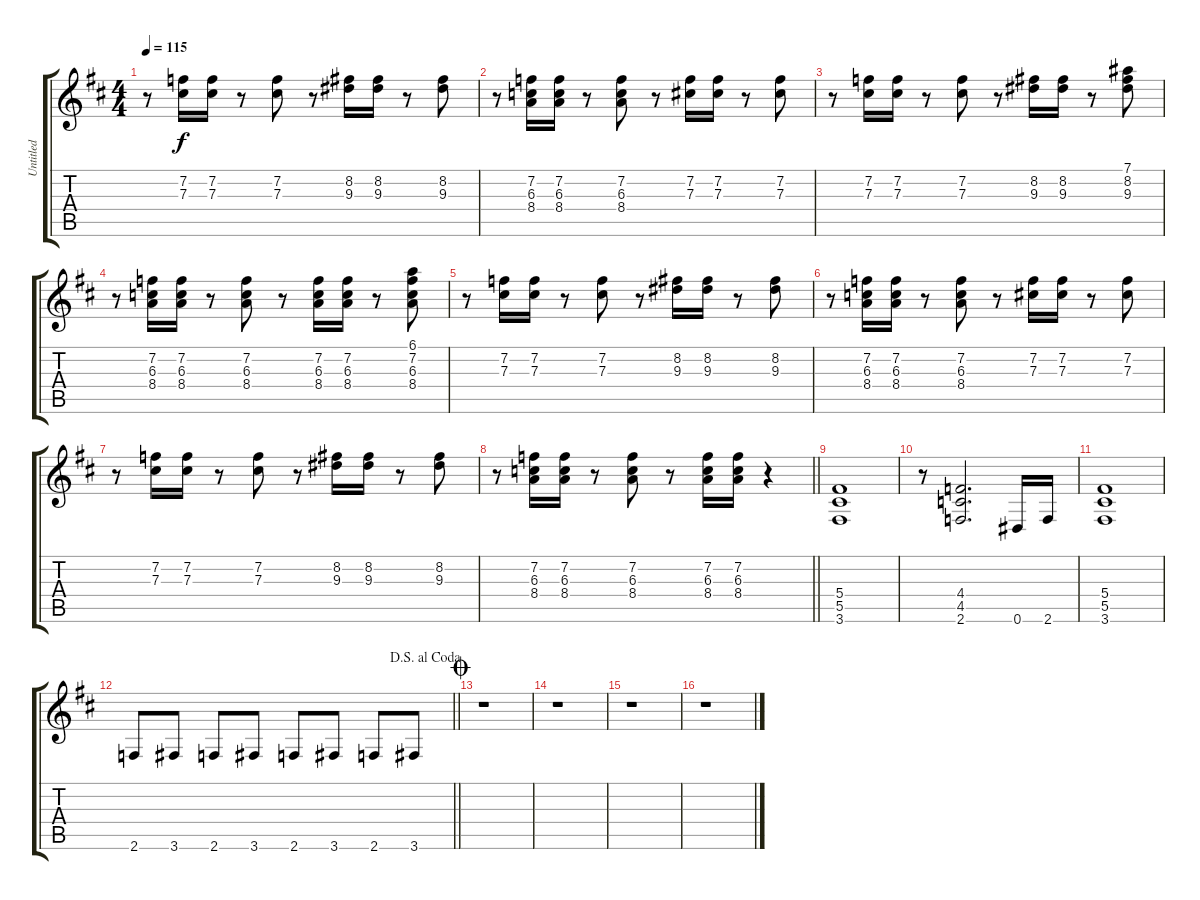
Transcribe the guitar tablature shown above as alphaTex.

\track ("Untitled" "Untitled") {instrument distortionguitar}
\staff {score tabs}
\tuning (Eb4 Bb3 Gb3 Db3 Ab2 Eb2) {hide}
\ts (4 4)
\tempo 115
\clef g2
\ks d
r.8{dy f} (7.2 7.3).16 (7.2 7.3).16 r.8 (7.2 7.3).8 r.8 (8.2 9.3).16 (8.2 9.3).16 r.8 (8.2 9.3).8 |
r.8 (7.2 6.3 8.4).16 (7.2 6.3 8.4).16 r.8 (7.2 6.3 8.4).8 r.8 (7.2 7.3).16 (7.2 7.3).16 r.8 (7.2 7.3).8 |
r.8 (7.2 7.3).16 (7.2 7.3).16 r.8 (7.2 7.3).8 r.8 (8.2 9.3).16 (8.2 9.3).16 r.8 (7.1 8.2 9.3).8 |
r.8 (7.2 6.3 8.4).16 (7.2 6.3 8.4).16 r.8 (7.2 6.3 8.4).8 r.8 (7.2 6.3 8.4).16 (7.2 6.3 8.4).16 r.8 (6.1 7.2 6.3 8.4).8 |
r.8 (7.2 7.3).16 (7.2 7.3).16 r.8 (7.2 7.3).8 r.8 (8.2 9.3).16 (8.2 9.3).16 r.8 (8.2 9.3).8 |
r.8 (7.2 6.3 8.4).16 (7.2 6.3 8.4).16 r.8 (7.2 6.3 8.4).8 r.8 (7.2 7.3).16 (7.2 7.3).16 r.8 (7.2 7.3).8 |
r.8 (7.2 7.3).16 (7.2 7.3).16 r.8 (7.2 7.3).8 r.8 (8.2 9.3).16 (8.2 9.3).16 r.8 (8.2 9.3).8 |
\barLineRight lightlight
r.8 (7.2 6.3 8.4).16 (7.2 6.3 8.4).16 r.8 (7.2 6.3 8.4).8 r.8 (7.2 6.3 8.4).16 (7.2 6.3 8.4).16 r.4 |
(5.4 5.5 3.6).1 |
r.8 (4.4 4.5 2.6).2{d} 0.6.16 2.6.16 |
(5.4 5.5 3.6).1 |
\jump dalsegnoalcoda
\barLineRight lightlight
2.6.8 3.6.8 2.6.8 3.6.8 2.6.8 3.6.8 2.6.8 3.6.8 |
\jump coda
r.1 |
r.1 |
r.1 |
r.1
